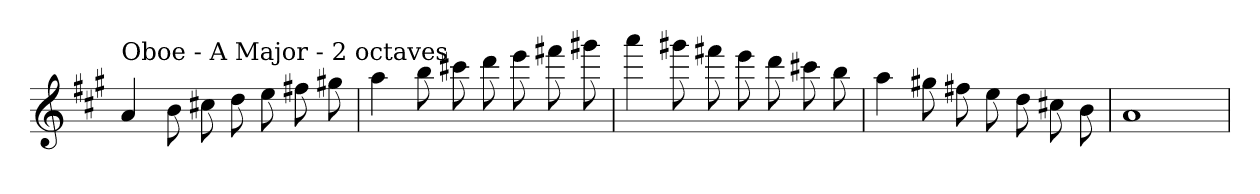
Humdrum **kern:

**kern
*part1
*staff1
*clefG2
*k[f#c#g#]
*A:
=
!LO:TX:a:t=Oboe - A Major - 2 octaves
4a
8b
8cc#X
8dd
8ee
8ff#X
8gg#X
=
4aa
8bb
8ccc#X
8ddd
8eee
8fff#X
8ggg#X
=
4aaa
8ggg#X
8fff#X
8eee
8ddd
8ccc#X
8bb
=
4aa
8gg#X
8ff#X
8ee
8dd
8cc#X
8b
=
1a
=
*-
